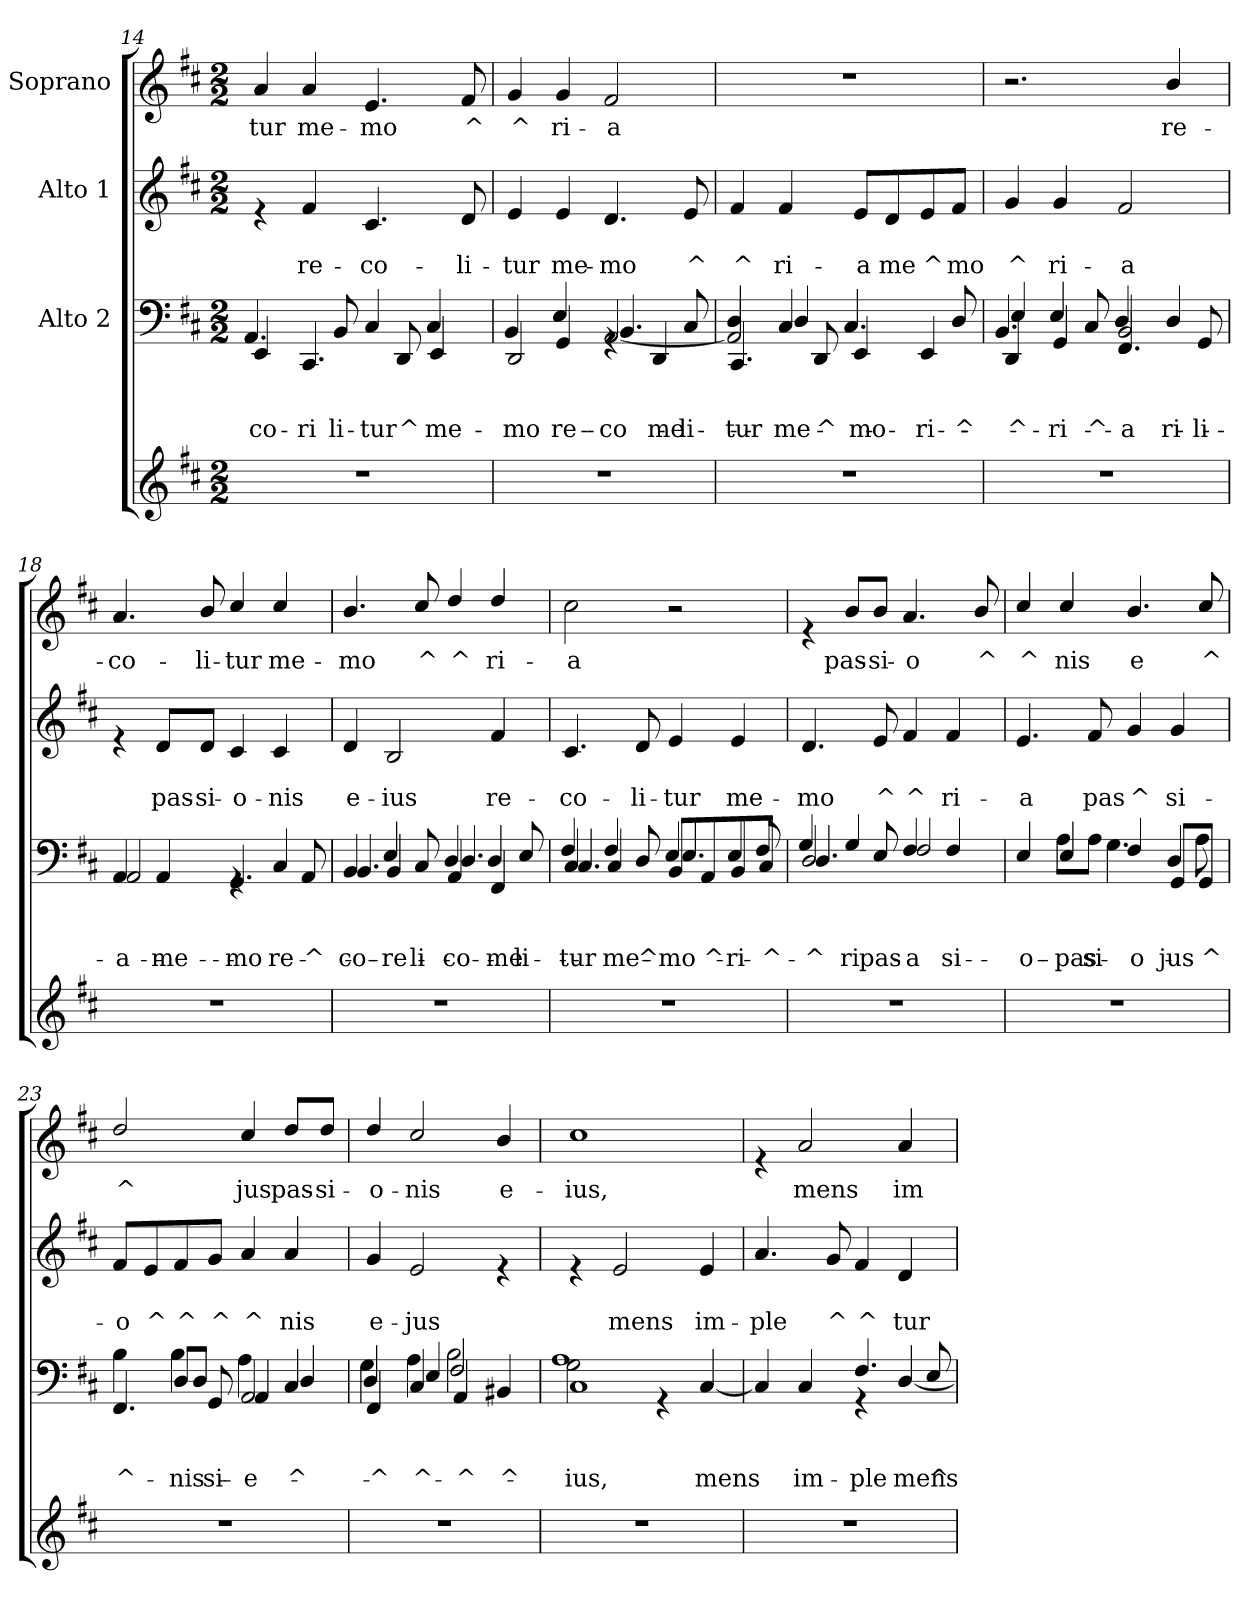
**kern	**kern	**text	**text	**text	**kern	**text	**text	**kern	**text
*part4	*part3	*part3	*part3	*part3	*part2	*part2	*part2	*part1	*part1
*staff4	*staff3	*staff3	*staff3	*staff3	*staff2	*staff2	*staff2	*staff1	*staff1
*	*I"Alto 2	*	*	*	*I"Alto 1	*	*	*I"Soprano	*
*clefG2	*clefF4	*	*	*	*clefG2	*	*	*clefG2	*
*k[f#c#]	*k[f#c#]	*	*	*	*k[f#c#]	*	*	*k[f#c#]	*
*D:	*D:	*	*	*	*D:	*	*	*D:	*
*M2/2	*M2/2	*	*	*	*M2/2	*	*	*M2/2	*
=14	=14	=14	=14	=14	=14	=14	=14	=14	=14
!	!	!	!	!LO:LY:b	!	!	!	!	!
*	*^	*	*	*	*	*	*	*	*
!	!	!	!	!	!LO:LY:b	!	!	!	!	!LO:LY:b
1r	4EE/	4.AA/	.	.	co-	4re	.	.	4a/	-tur
!	!	!	!	!	!LO:LY:b	!	!	!LO:LY:b	!	!LO:LY:b
.	4.CC#/	.	.	.	-ri	4f#/	.	re-	4a/	me-
!	!	!	!	!	!LO:LY:b	!	!	!	!	!
.	.	8BB/	.	.	-li-	.	.	.	.	.
!	!	!	!	!	!LO:LY:b	!	!	!LO:LY:b	!	!LO:LY:b
.	.	4C#/	.	.	-tur	4.c#/	.	-co-	4.e/	-mo
!	!	!	!	!	!LO:LY:b	!	!	!	!	!
.	8DD/	.	.	.	^	.	.	.	.	.
!	!	!	!	!	!LO:LY:b	!	!	!	!	!
.	4EE/	4C#/	.	.	me-	.	.	.	.	.
!	!	!	!	!	!	!	!	!LO:LY:b	!	!LO:LY:b
.	.	.	.	.	.	8d/	.	-li-	8f#/	^
*	*v	*v	*	*	*	*	*	*	*	*
=15	=15	=15	=15	=15	=15	=15	=15	=15	=15
!	!	!	!	!LO:LY:b	!	!	!	!	!
*	*^	*	*	*	*	*	*	*	*
!	!	!	!	!	!LO:LY:b	!	!	!LO:LY:b	!	!LO:LY:b
*	*	*^	*	*	*	*	*	*	*	*
1r	2DD/	4BB/	4ryy	.	.	-mo-	4e/	.	-tur	4g/	^
!	!	!	!	!	!	!LO:LY:b	!	!	!	!	!
!	!	!	!	!	!	!LO:LY:b	!	!	!LO:LY:b	!	!LO:LY:b
.	.	4GG/	4E/	.	.	re-	4e/	.	me-	4g/	ri-
!	!	!	!	!	!	!LO:LY:b	!	!	!	!	!
!	!	!	!	!	!	!LO:LY:b	!	!	!LO:LY:b	!	!LO:LY:b
.	4rGG	[<2AA/	4.BB/	.	.	-co-	4.d/	.	-mo	2f#/	-a
!	!	!	!	!	!	!LO:LY:b	!	!	!	!	!
.	4DD/	.	.	.	.	me-	.	.	.	.	.
!	!	!	!	!	!	!LO:LY:b	!	!	!LO:LY:b	!	!
.	.	.	8C#/	.	.	-li-	8e/	.	^	.	.
=16	=16	=16	=16	=16	=16	=16	=16	=16	=16	=16	=16
!	!	!	!	!	!	!LO:LY:b	!	!	!	!	!
*	*	*	*^	*	*	*	*	*	*	*	*
!	!	!	!	!	!	!	!LO:LY:b	!	!	!LO:LY:b	!	!
1r	4.CC#/	4ryy	2AA/]	4D/	.	.	-tur	4f#/	.	^	1r	.
!	!	!	!	!	!	!	!LO:LY:b	!	!	!	!	!
!	!	!	!	!	!	!	!LO:LY:b	!	!	!LO:LY:b	!	!
.	.	4C#/	.	4D/	.	.	me-	4f#/	.	ri-	.	.
!	!	!	!	!	!	!	!LO:LY:b	!	!	!	!	!
.	8DD/	.	.	.	.	.	^	.	.	.	.	.
!	!	!	!	!	!	!	!LO:LY:b	!	!	!	!	!
!	!	!	!	!	!	!	!LO:LY:b	!	!	!LO:LY:b	!	!
.	4EE/	2ryy	2ryy	4.C#/	.	.	-mo	8e/L	.	-a	.	.
!	!	!	!	!	!	!	!	!	!	!LO:LY:b	!	!
.	.	.	.	.	.	.	.	8d/	.	me	.	.
!	!	!	!	!	!	!	!LO:LY:b	!	!	!LO:LY:b	!	!
.	4EE/	.	.	.	.	.	ri-	8e/	.	^	.	.
!	!	!	!	!	!	!	!LO:LY:b	!	!	!LO:LY:b	!	!
.	.	.	.	8D/	.	.	^	8f#/J	.	mo	.	.
!!LO:LB:g=z
=17	=17	=17	=17	=17	=17	=17	=17	=17	=17	=17	=17	=17
!	!	!	!	!	!	!	!LO:LY:b	!	!	!	!	!
!	!	!	!	!	!	!	!LO:LY:b	!	!	!	!	!
!	!	!	!	!	!	!	!LO:LY:b	!	!	!LO:LY:b	!	!
*	*	*	*v	*v	*	*	*	*	*	*	*	*
1r	4DD/	4.BB/	4E/	.	.	-^	4g/	.	^	2.r	.
!	!	!	!	!	!	!LO:LY:b	!	!	!	!	!
!	!	!	!	!	!	!LO:LY:b	!	!	!LO:LY:b	!	!
.	4GG/	.	4E/	.	.	ri-	4g/	.	ri-	.	.
!	!	!	!	!	!	!LO:LY:b	!	!	!	!	!
.	.	8C#/	.	.	.	^	.	.	.	.	.
!	!	!	!	!	!	!LO:LY:b	!	!	!	!	!
!	!	!	!	!	!	!LO:LY:b	!	!	!	!	!
!	!	!	!	!	!	!LO:LY:b	!	!	!LO:LY:b	!	!
.	4.FF#/	4D/	2BB/	.	.	-a	2f#/	.	-a	.	.
!	!	!	!	!	!	!LO:LY:b	!	!	!	!	!LO:LY:b
.	.	4D/	.	.	.	ri-	.	.	.	4b/	re-
!	!	!	!	!	!	!LO:LY:b	!	!	!	!	!
.	8GG/	.	.	.	.	-li-	.	.	.	.	.
*	*v	*v	*v	*	*	*	*	*	*	*	*
=18	=18	=18	=18	=18	=18	=18	=18	=18	=18
!	!	!	!	!LO:LY:b	!	!	!	!	!
*	*^	*	*	*	*	*	*	*	*
!	!	!	!	!	!LO:LY:b	!	!	!	!	!LO:LY:b
1r	4AA/	2AA/	.	.	a	4re	.	.	4.a/	-co-
!	!	!	!	!	!LO:LY:b	!	!	!LO:LY:b	!	!
.	4AA/	.	.	.	me-	8d/L	.	pas-	.	.
!	!	!	!	!	!	!	!	!LO:LY:b	!	!LO:LY:b
.	.	.	.	.	.	8d/J	.	-si-	8b/	-li-
!	!	!	!	!	!LO:LY:b	!	!	!LO:LY:b	!	!LO:LY:b
.	4.GG/	4rGG	.	.	-mo	4c#/	.	-o-	4cc#/	-tur
!	!	!	!	!	!LO:LY:b	!	!	!LO:LY:b	!	!LO:LY:b
.	.	4C#/	.	.	re-	4c#/	.	-nis	4cc#/	me-
!	!	!	!	!	!LO:LY:b	!	!	!	!	!
.	8AA/	.	.	.	^	.	.	.	.	.
*	*v	*v	*	*	*	*	*	*	*	*
=19	=19	=19	=19	=19	=19	=19	=19	=19	=19
!	!	!	!	!LO:LY:b	!	!	!	!	!
*	*^	*	*	*	*	*	*	*	*
!	!	!	!	!	!LO:LY:b	!	!	!LO:LY:b	!	!LO:LY:b
*	*	*^	*	*	*	*	*	*	*	*
1r	4BB/	4.BB/	4ryy	.	.	-co-	4d/	.	e-	4.b/	-mo
!	!	!	!	!	!	!LO:LY:b	!	!	!	!	!
!	!	!	!	!	!	!LO:LY:b	!	!	!LO:LY:b	!	!
.	4BB/	.	4E/	.	.	-re-	2B/	.	-ius	.	.
!	!	!	!	!	!	!LO:LY:b	!	!	!	!	!LO:LY:b
.	.	8C#/	.	.	.	-li-	.	.	.	8cc#/	^
!	!	!	!	!	!	!LO:LY:b	!	!	!	!	!
!	!	!	!	!	!	!LO:LY:b	!	!	!	!	!
!	!	!	!	!	!	!LO:LY:b	!	!	!	!	!LO:LY:b
.	4AA/	4D/	4.D/	.	.	-co-	.	.	.	4dd/	^
!	!	!	!	!	!	!LO:LY:b	!	!	!	!	!
!	!	!	!	!	!	!LO:LY:b	!	!	!LO:LY:b	!	!LO:LY:b
.	4FF#/	4D/	.	.	.	me-	4f#/	.	re-	4dd/	ri-
!	!	!	!	!	!	!LO:LY:b	!	!	!	!	!
.	.	.	8E/	.	.	-li-	.	.	.	.	.
=20	=20	=20	=20	=20	=20	=20	=20	=20	=20	=20	=20
!	!	!	!	!	!	!LO:LY:b	!	!	!	!	!
!	!	!	!	!	!	!LO:LY:b	!	!	!	!	!
!	!	!	!	!	!	!LO:LY:b	!	!	!LO:LY:b	!	!LO:LY:b
1r	4C#/	4.C#/	4F#/	.	.	-tur	4.c#/	.	-co-	2cc#\	-a
!	!	!	!	!	!	!LO:LY:b	!	!	!	!	!
!	!	!	!	!	!	!LO:LY:b	!	!	!	!	!
.	4C#/	.	4F#/	.	.	me-	.	.	.	.	.
!	!	!	!	!	!	!LO:LY:b	!	!	!LO:LY:b	!	!
.	.	8D/	.	.	.	^	8d/	.	-li-	.	.
!	!	!	!	!	!	!LO:LY:b	!	!	!	!	!
!	!	!	!	!	!	!LO:LY:b	!	!	!	!	!
!	!	!	!	!	!	!LO:LY:b	!	!	!LO:LY:b	!	!
.	8BB/L	4E/	4.E/	.	.	-mo	4e/	.	-tur	2r	.
!	!	!	!	!	!	!LO:LY:b	!	!	!	!	!
.	8AA/	.	.	.	.	^	.	.	.	.	.
!	!	!	!	!	!	!LO:LY:b	!	!	!	!	!
!	!	!	!	!	!	!LO:LY:b	!	!	!LO:LY:b	!	!
.	8BB/	4E/	.	.	.	ri-	4e/	.	me-	.	.
!	!	!	!	!	!	!LO:LY:b	!	!	!	!	!
!	!	!	!	!	!	!LO:LY:b	!	!	!	!	!
.	8C#/J	.	8F#/	.	.	^	.	.	.	.	.
!!LO:LB:g=z
=21	=21	=21	=21	=21	=21	=21	=21	=21	=21	=21	=21
!	!	!	!	!	!	!LO:LY:b	!	!	!	!	!
!	!	!	!	!	!	!LO:LY:b	!	!	!	!	!
!	!	!	!	!	!	!LO:LY:b	!	!	!LO:LY:b	!	!
1r	2D/	4.D/	4G/	.	.	-^	4.d/	.	-mo	4re	.
!	!	!	!	!	!	!LO:LY:b	!	!	!	!	!LO:LY:b
.	.	.	4G/	.	.	ri-	.	.	.	8b/L	pas-
!	!	!	!	!	!	!LO:LY:b	!	!	!LO:LY:b	!	!LO:LY:b
.	.	8E/	.	.	.	pas	8e/	.	^	8b/J	-si-
!	!	!	!	!	!	!LO:LY:b	!	!	!	!	!
!	!	!	!	!	!	!LO:LY:b	!	!	!LO:LY:b	!	!LO:LY:b
.	2ryy	4F#/	2F#/	.	.	-a	4f#/	.	^	4.a/	-o
!	!	!	!	!	!	!LO:LY:b	!	!	!LO:LY:b	!	!
.	.	4F#/	.	.	.	si-	4f#/	.	ri-	.	.
!	!	!	!	!	!	!	!	!	!	!	!LO:LY:b
.	.	.	.	.	.	.	.	.	.	8b/	^
=22	=22	=22	=22	=22	=22	=22	=22	=22	=22	=22	=22
!	!	!	!	!	!	!LO:LY:b	!	!	!LO:LY:b	!	!LO:LY:b
1r	2.ryy	4E/	4ryy	.	.	-o-	4.e/	.	-a	4cc#/	^
!	!	!	!	!	!	!LO:LY:b	!	!	!	!	!
!	!	!	!	!	!	!LO:LY:b	!	!	!	!	!LO:LY:b
.	.	4E/	8A\L	.	.	pas-	.	.	.	4cc#/	nis
!	!	!	!	!	!	!LO:LY:b	!	!	!LO:LY:b	!	!
.	.	.	8A\J	.	.	-si-	8f#/	.	pas	.	.
!	!	!	!	!	!	!LO:LY:b	!	!	!	!	!
!	!	!	!	!	!	!LO:LY:b	!	!	!LO:LY:b	!	!LO:LY:b
.	.	4F#/	4.G\	.	.	-o	4g/	.	^	4.b/	e
!	!	!	!	!	!	!LO:LY:b	!	!	!	!	!
!	!	!	!	!	!	!LO:LY:b	!	!	!LO:LY:b	!	!
.	8GG/L	4D/	.	.	.	-jus	4g/	.	si-	.	.
!	!	!	!	!	!	!LO:LY:b	!	!	!	!	!
!	!	!	!	!	!	!LO:LY:b	!	!	!	!	!LO:LY:b
.	8GG/J	.	8A\	.	.	^	.	.	.	8cc#/	^
=23	=23	=23	=23	=23	=23	=23	=23	=23	=23	=23	=23
!	!	!	!	!	!	!LO:LY:b	!	!	!	!	!
!	!	!	!	!	!	!LO:LY:b	!	!	!LO:LY:b	!	!LO:LY:b
1r	4.FF#/	4ryy	4B\	.	.	^	8f#/L	.	-o	2dd/	^
!	!	!	!	!	!	!	!	!	!LO:LY:b	!	!
.	.	.	.	.	.	.	8e/	.	^	.	.
!	!	!	!	!	!	!LO:LY:b	!	!	!	!	!
!	!	!	!	!	!	!LO:LY:b	!	!	!LO:LY:b	!	!
.	.	8D/L	4B\	.	.	nis	8f#/	.	^	.	.
!	!	!	!	!	!	!LO:LY:b	!	!	!	!	!
!	!	!	!	!	!	!LO:LY:b	!	!	!LO:LY:b	!	!
.	8GG/	8D/J	.	.	.	-si-	8g/J	.	^	.	.
!	!	!	!	!	!	!LO:LY:b	!	!	!	!	!
!	!	!	!	!	!	!LO:LY:b	!	!	!	!	!
!	!	!	!	!	!	!LO:LY:b	!	!	!LO:LY:b	!	!LO:LY:b
.	2AA/	4AA/	4A\	.	.	e	4a/	.	^	4cc#/	jus
!	!	!	!	!	!	!LO:LY:b	!	!	!	!	!
!	!	!	!	!	!	!LO:LY:b	!	!	!LO:LY:b	!	!LO:LY:b
.	.	4C#/	4D/	.	.	^	4a/	.	nis	8dd/L	pas-
!	!	!	!	!	!	!	!	!	!	!	!LO:LY:b
.	.	.	.	.	.	.	.	.	.	8dd/J	-si-
=24	=24	=24	=24	=24	=24	=24	=24	=24	=24	=24	=24
!	!	!	!	!	!	!LO:LY:b	!	!	!	!	!
!	!	!	!	!	!	!LO:LY:b	!	!	!	!	!
!	!	!	!	!	!	!LO:LY:b	!	!	!LO:LY:b	!	!LO:LY:b
1r	4FF#/	4D/	4G\	.	.	^	4g/	.	e-	4dd/	-o-
!	!	!	!	!	!	!LO:LY:b	!	!	!	!	!
!	!	!	!	!	!	!LO:LY:b	!	!	!	!	!
!	!	!	!	!	!	!LO:LY:b	!	!	!LO:LY:b	!	!LO:LY:b
.	4C#/	4E/	4A\	.	.	^	2e/	.	-jus	2cc#/	-nis
!	!	!	!	!	!	!LO:LY:b	!	!	!	!	!
!	!	!	!	!	!	!LO:LY:b	!	!	!	!	!
!	!	!	!	!	!	!LO:LY:b	!	!	!	!	!
.	4AA/	2F#/	2B\	.	.	^	.	.	.	.	.
!	!	!	!	!	!	!LO:LY:b	!	!	!	!	!LO:LY:b
.	4BB#X/	.	.	.	.	^	4re	.	.	4b/	e-
!!LO:LB:g=z
=25	=25	=25	=25	=25	=25	=25	=25	=25	=25	=25	=25
!	!	!	!	!	!	!LO:LY:b	!	!	!	!	!
!	!	!	!	!	!	!LO:LY:b	!	!	!	!	!
!	!	!	!	!	!	!LO:LY:b	!	!	!	!	!LO:LY:b
1r	1C#	2G\	1A	.	.	ius,	4re	.	.	1cc#	-ius,
!	!	!	!	!	!	!	!	!	!LO:LY:b	!	!
.	.	.	.	.	.	.	2e/	.	mens	.	.
.	.	4rGG	.	.	.	.	.	.	.	.	.
!	!	!	!	!	!	!LO:LY:b	!	!	!LO:LY:b	!	!
.	.	[<4C#/	.	.	.	mens	4e/	.	im-	.	.
*	*	*v	*v	*	*	*	*	*	*	*	*
=26	=26	=26	=26	=26	=26	=26	=26	=26	=26	=26
!	!	!	!	!	!	!	!	!LO:LY:b	!	!
1r	4C#/]	2ryy	.	.	.	4.a/	.	-ple	4re	.
!	!	!	!	!	!LO:LY:b	!	!	!	!	!LO:LY:b
.	4C#/	.	.	.	im-	.	.	.	2a/	mens
!	!	!	!	!	!	!	!	!LO:LY:b	!	!
.	.	.	.	.	.	8g/	.	^	.	.
!	!	!	!	!	!LO:LY:b	!	!	!LO:LY:b	!	!
.	4.F#/	4rGG	.	.	-ple	4f#/	.	^	.	.
!	!	!	!	!	!LO:LY:b	!	!	!LO:LY:b	!	!LO:LY:b
.	.	[<4D/	.	.	mens	4d/	.	tur	4a/	im-
!	!	!	!	!	!LO:LY:b	!	!	!	!	!
.	8E/	.	.	.	^	.	.	.	.	.
*	*v	*v	*	*	*	*	*	*	*	*
=	=	=	=	=	=	=	=	=	=
*-	*-	*-	*-	*-	*-	*-	*-	*-	*-
